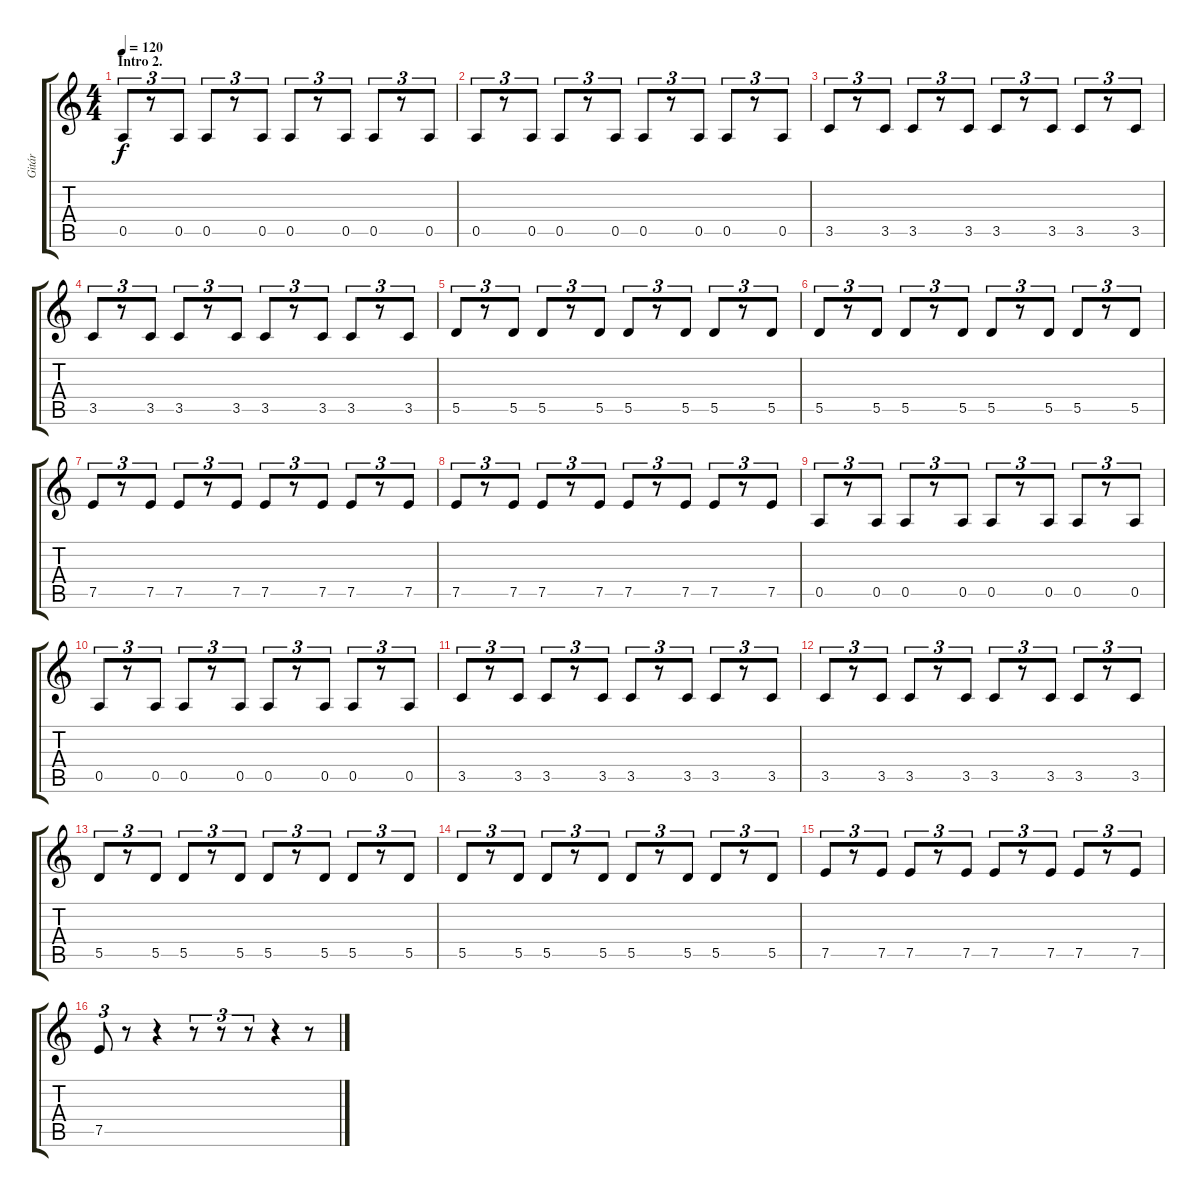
\track ("Gitár" "Gitár") {instrument distortionguitar}
\staff {score tabs}
\tuning (E4 B3 G3 D3 A2 E2) {hide}
\ts (4 4)
\section ("" "Intro 2.")
\tempo 120
\clef g2
\ks c
0.5.8{tu (3 2) dy f} r.8{tu (3 2)} 0.5.8{tu (3 2)} 0.5.8{tu (3 2)} r.8{tu (3 2)} 0.5.8{tu (3 2)} 0.5.8{tu (3 2)} r.8{tu (3 2)} 0.5.8{tu (3 2)} 0.5.8{tu (3 2)} r.8{tu (3 2)} 0.5.8{tu (3 2)} |
0.5.8{tu (3 2)} r.8{tu (3 2)} 0.5.8{tu (3 2)} 0.5.8{tu (3 2)} r.8{tu (3 2)} 0.5.8{tu (3 2)} 0.5.8{tu (3 2)} r.8{tu (3 2)} 0.5.8{tu (3 2)} 0.5.8{tu (3 2)} r.8{tu (3 2)} 0.5.8{tu (3 2)} |
3.5.8{tu (3 2)} r.8{tu (3 2)} 3.5.8{tu (3 2)} 3.5.8{tu (3 2)} r.8{tu (3 2)} 3.5.8{tu (3 2)} 3.5.8{tu (3 2)} r.8{tu (3 2)} 3.5.8{tu (3 2)} 3.5.8{tu (3 2)} r.8{tu (3 2)} 3.5.8{tu (3 2)} |
3.5.8{tu (3 2)} r.8{tu (3 2)} 3.5.8{tu (3 2)} 3.5.8{tu (3 2)} r.8{tu (3 2)} 3.5.8{tu (3 2)} 3.5.8{tu (3 2)} r.8{tu (3 2)} 3.5.8{tu (3 2)} 3.5.8{tu (3 2)} r.8{tu (3 2)} 3.5.8{tu (3 2)} |
5.5.8{tu (3 2)} r.8{tu (3 2)} 5.5.8{tu (3 2)} 5.5.8{tu (3 2)} r.8{tu (3 2)} 5.5.8{tu (3 2)} 5.5.8{tu (3 2)} r.8{tu (3 2)} 5.5.8{tu (3 2)} 5.5.8{tu (3 2)} r.8{tu (3 2)} 5.5.8{tu (3 2)} |
5.5.8{tu (3 2)} r.8{tu (3 2)} 5.5.8{tu (3 2)} 5.5.8{tu (3 2)} r.8{tu (3 2)} 5.5.8{tu (3 2)} 5.5.8{tu (3 2)} r.8{tu (3 2)} 5.5.8{tu (3 2)} 5.5.8{tu (3 2)} r.8{tu (3 2)} 5.5.8{tu (3 2)} |
7.5.8{tu (3 2)} r.8{tu (3 2)} 7.5.8{tu (3 2)} 7.5.8{tu (3 2)} r.8{tu (3 2)} 7.5.8{tu (3 2)} 7.5.8{tu (3 2)} r.8{tu (3 2)} 7.5.8{tu (3 2)} 7.5.8{tu (3 2)} r.8{tu (3 2)} 7.5.8{tu (3 2)} |
7.5.8{tu (3 2)} r.8{tu (3 2)} 7.5.8{tu (3 2)} 7.5.8{tu (3 2)} r.8{tu (3 2)} 7.5.8{tu (3 2)} 7.5.8{tu (3 2)} r.8{tu (3 2)} 7.5.8{tu (3 2)} 7.5.8{tu (3 2)} r.8{tu (3 2)} 7.5.8{tu (3 2)} |
0.5.8{tu (3 2)} r.8{tu (3 2)} 0.5.8{tu (3 2)} 0.5.8{tu (3 2)} r.8{tu (3 2)} 0.5.8{tu (3 2)} 0.5.8{tu (3 2)} r.8{tu (3 2)} 0.5.8{tu (3 2)} 0.5.8{tu (3 2)} r.8{tu (3 2)} 0.5.8{tu (3 2)} |
0.5.8{tu (3 2)} r.8{tu (3 2)} 0.5.8{tu (3 2)} 0.5.8{tu (3 2)} r.8{tu (3 2)} 0.5.8{tu (3 2)} 0.5.8{tu (3 2)} r.8{tu (3 2)} 0.5.8{tu (3 2)} 0.5.8{tu (3 2)} r.8{tu (3 2)} 0.5.8{tu (3 2)} |
3.5.8{tu (3 2)} r.8{tu (3 2)} 3.5.8{tu (3 2)} 3.5.8{tu (3 2)} r.8{tu (3 2)} 3.5.8{tu (3 2)} 3.5.8{tu (3 2)} r.8{tu (3 2)} 3.5.8{tu (3 2)} 3.5.8{tu (3 2)} r.8{tu (3 2)} 3.5.8{tu (3 2)} |
3.5.8{tu (3 2)} r.8{tu (3 2)} 3.5.8{tu (3 2)} 3.5.8{tu (3 2)} r.8{tu (3 2)} 3.5.8{tu (3 2)} 3.5.8{tu (3 2)} r.8{tu (3 2)} 3.5.8{tu (3 2)} 3.5.8{tu (3 2)} r.8{tu (3 2)} 3.5.8{tu (3 2)} |
5.5.8{tu (3 2)} r.8{tu (3 2)} 5.5.8{tu (3 2)} 5.5.8{tu (3 2)} r.8{tu (3 2)} 5.5.8{tu (3 2)} 5.5.8{tu (3 2)} r.8{tu (3 2)} 5.5.8{tu (3 2)} 5.5.8{tu (3 2)} r.8{tu (3 2)} 5.5.8{tu (3 2)} |
5.5.8{tu (3 2)} r.8{tu (3 2)} 5.5.8{tu (3 2)} 5.5.8{tu (3 2)} r.8{tu (3 2)} 5.5.8{tu (3 2)} 5.5.8{tu (3 2)} r.8{tu (3 2)} 5.5.8{tu (3 2)} 5.5.8{tu (3 2)} r.8{tu (3 2)} 5.5.8{tu (3 2)} |
7.5.8{tu (3 2)} r.8{tu (3 2)} 7.5.8{tu (3 2)} 7.5.8{tu (3 2)} r.8{tu (3 2)} 7.5.8{tu (3 2)} 7.5.8{tu (3 2)} r.8{tu (3 2)} 7.5.8{tu (3 2)} 7.5.8{tu (3 2)} r.8{tu (3 2)} 7.5.8{tu (3 2)} |
7.5.8{tu (3 2)} r.8 r.4 r.8{tu (3 2)} r.8{tu (3 2)} r.8{tu (3 2)} r.4{tu (3 2)} r.8
